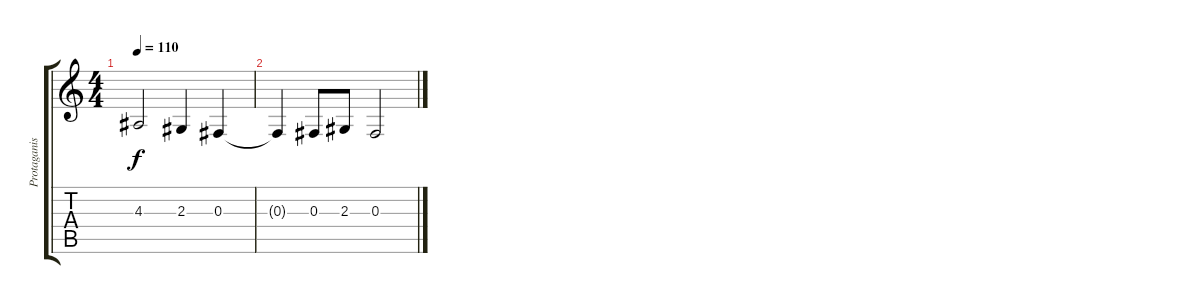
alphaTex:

\track ("Protaganist Two" "Protaganis") {instrument brightacousticpiano}
\staff {score tabs}
\tuning (Eb4 Bb3 Gb3 Db3 Ab2 Eb2) {hide}
\ts (4 4)
\tempo 110
\clef g2
\ks c
4.3.2{dy f} 2.3.4 0.3.4 |
0.3{t}.4 0.3.8 2.3.8 0.3.2
